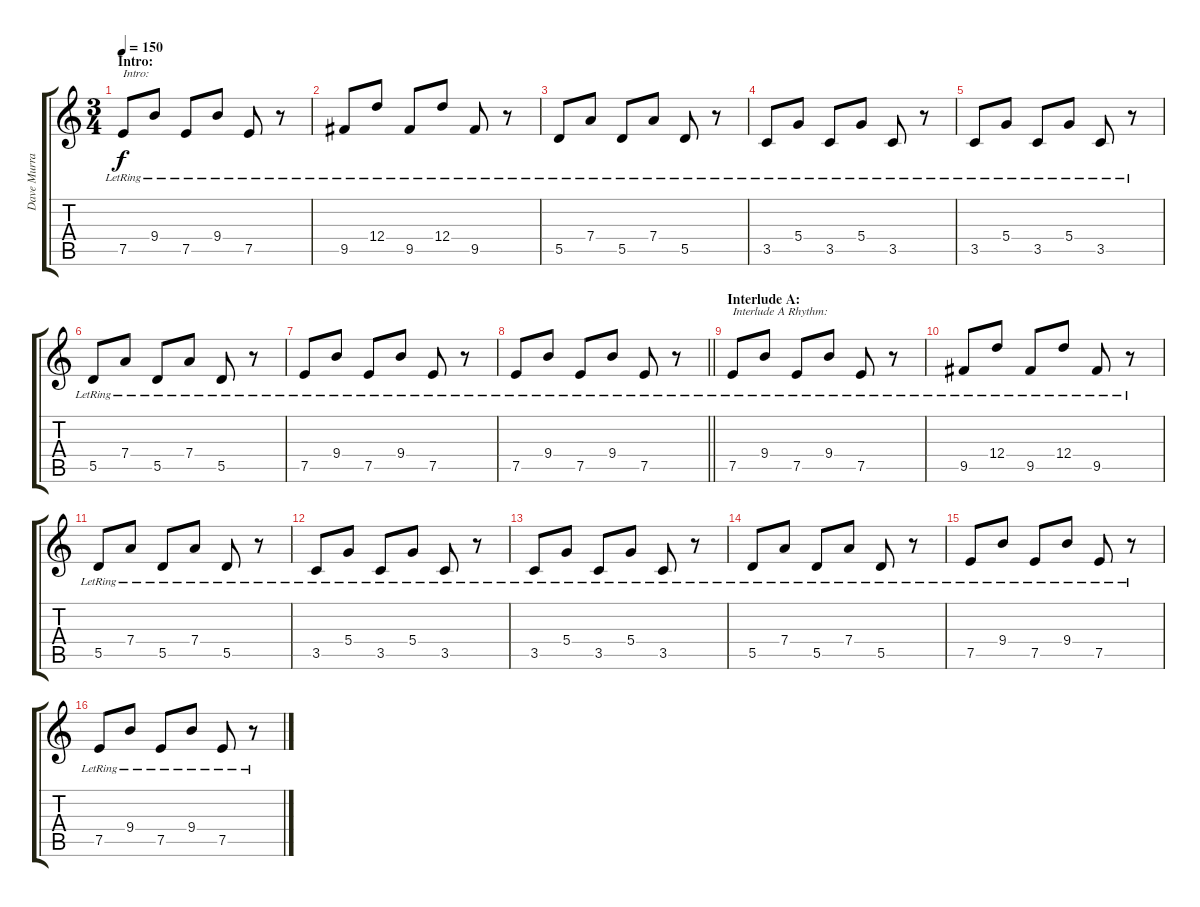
\track ("Dave Murray" "Dave Murra") {instrument distortionguitar}
\staff {score tabs}
\tuning (E4 B3 G3 D3 A2 E2) {hide}
\ts (3 4)
\section ("" "Intro:")
\tempo 150
\clef g2
\ks c
7.5{lr}.8{txt "Intro:" dy f instrument electricguitarclean} 9.4{lr}.8 7.5{lr}.8 9.4{lr}.8 7.5{lr}.8 r.8 |
9.5{lr}.8 12.4{lr}.8 9.5{lr}.8 12.4{lr}.8 9.5{lr}.8 r.8 |
5.5{lr}.8 7.4{lr}.8 5.5{lr}.8 7.4{lr}.8 5.5{lr}.8 r.8 |
3.5{lr}.8 5.4{lr}.8 3.5{lr}.8 5.4{lr}.8 3.5{lr}.8 r.8 |
3.5{lr}.8 5.4{lr}.8 3.5{lr}.8 5.4{lr}.8 3.5{lr}.8 r.8 |
5.5{lr}.8 7.4{lr}.8 5.5{lr}.8 7.4{lr}.8 5.5{lr}.8 r.8 |
7.5{lr}.8 9.4{lr}.8 7.5{lr}.8 9.4{lr}.8 7.5{lr}.8 r.8 |
\barLineRight lightlight
7.5{lr}.8 9.4{lr}.8 7.5{lr}.8 9.4{lr}.8 7.5{lr}.8 r.8 |
\section ("" "Interlude A:")
7.5{lr}.8{txt "Interlude A Rhythm:"} 9.4{lr}.8 7.5{lr}.8 9.4{lr}.8 7.5{lr}.8 r.8 |
9.5{lr}.8 12.4{lr}.8 9.5{lr}.8 12.4{lr}.8 9.5{lr}.8 r.8 |
5.5{lr}.8 7.4{lr}.8 5.5{lr}.8 7.4{lr}.8 5.5{lr}.8 r.8 |
3.5{lr}.8 5.4{lr}.8 3.5{lr}.8 5.4{lr}.8 3.5{lr}.8 r.8 |
3.5{lr}.8 5.4{lr}.8 3.5{lr}.8 5.4{lr}.8 3.5{lr}.8 r.8 |
5.5{lr}.8 7.4{lr}.8 5.5{lr}.8 7.4{lr}.8 5.5{lr}.8 r.8 |
7.5{lr}.8 9.4{lr}.8 7.5{lr}.8 9.4{lr}.8 7.5{lr}.8 r.8 |
7.5{lr}.8 9.4{lr}.8 7.5{lr}.8 9.4{lr}.8 7.5{lr}.8 r.8
